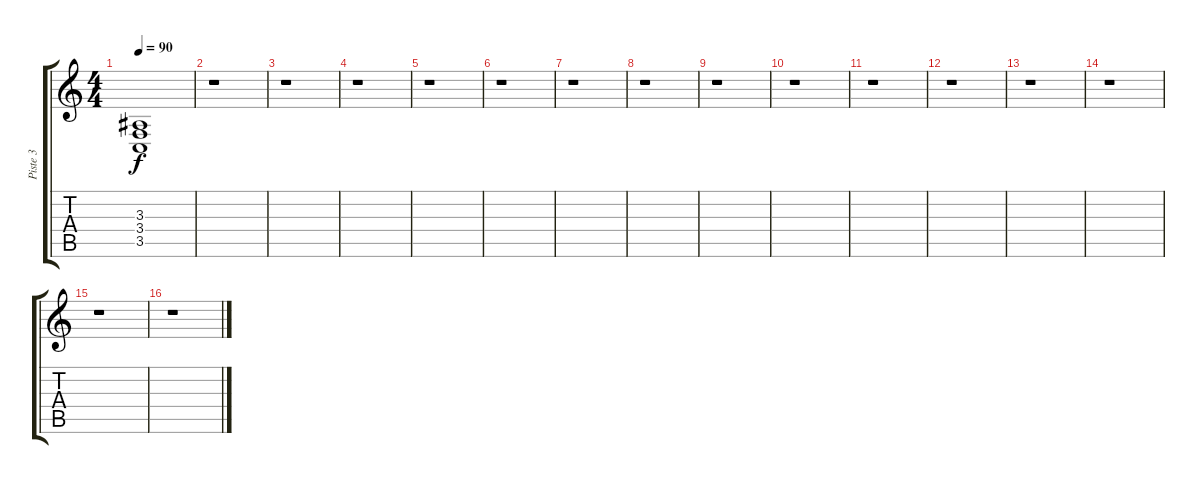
\track ("Piste 3" "Piste 3") {instrument seashore}
\staff {score tabs}
\tuning (E4 B3 G3 D3 A2 E2) {hide}
\ts (4 4)
\tempo 90
\clef g2
\ks c
(3.3{t} 3.4{t} 3.5{t}).1{dy f} |
r.1 |
r.1 |
r.1 |
r.1 |
r.1 |
r.1 |
r.1 |
r.1 |
r.1 |
r.1 |
r.1 |
r.1 |
r.1 |
r.1 |
r.1
